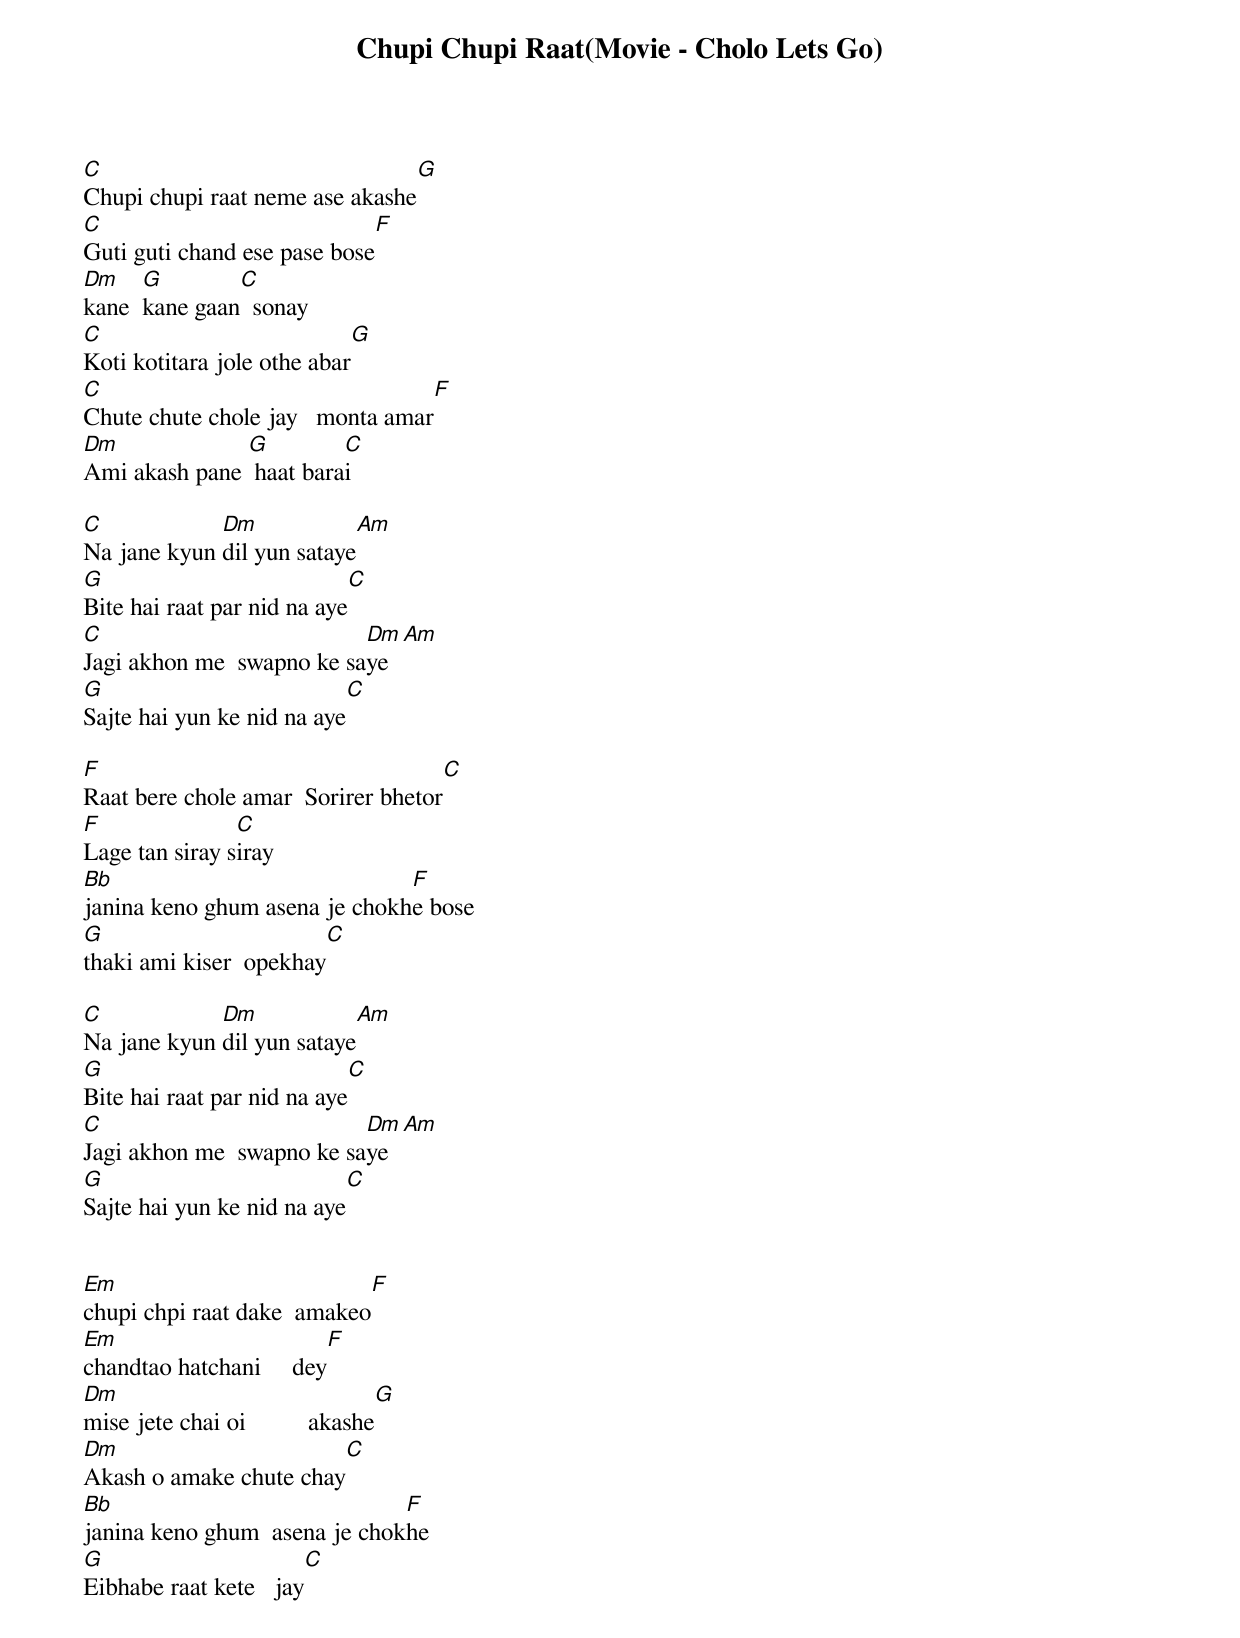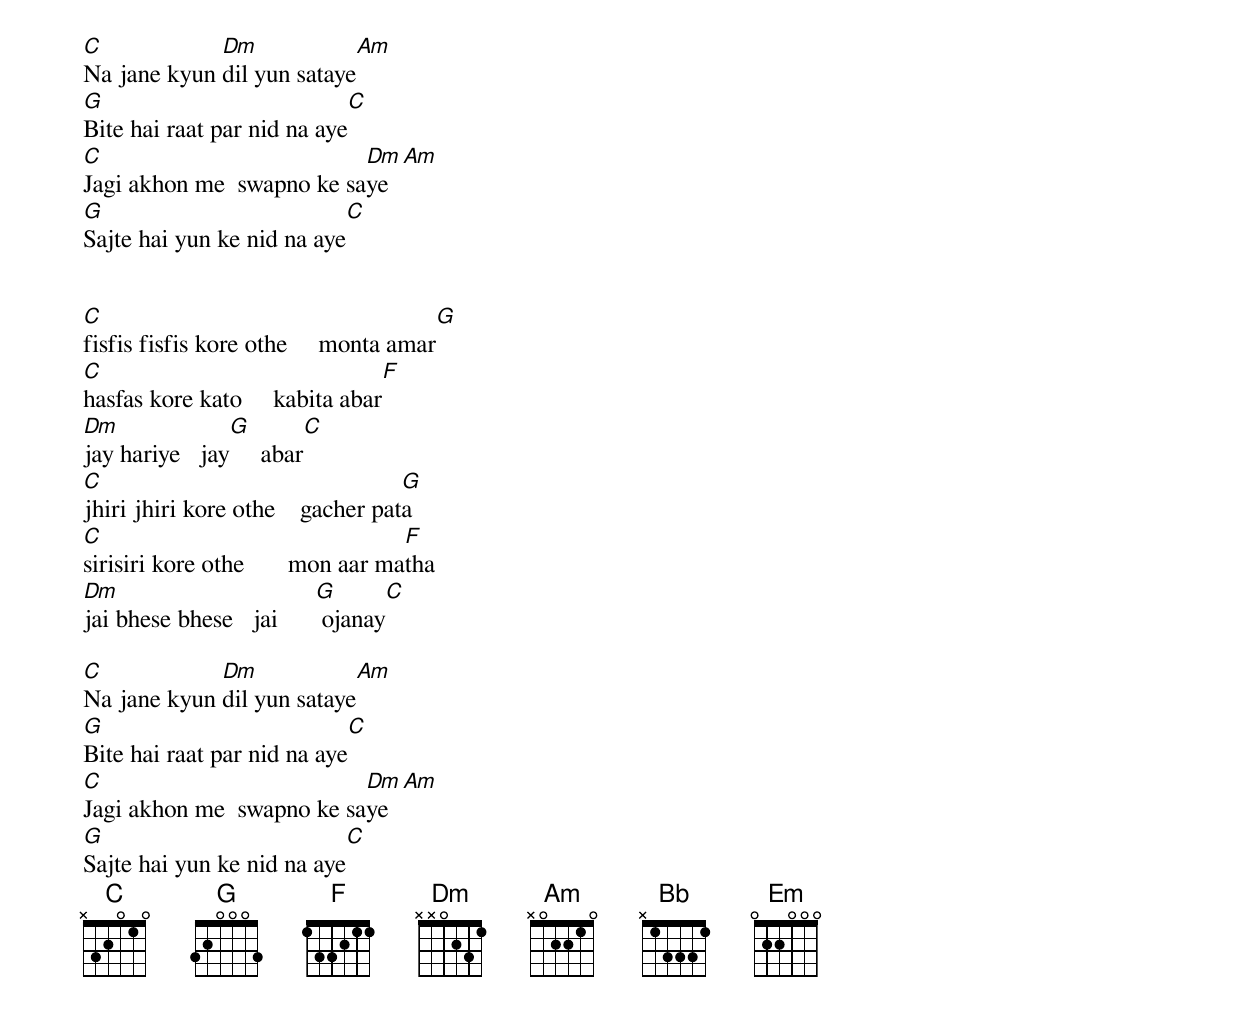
Chupi Chupi Raat(Movie - Cholo Lets Go)

C                                        G
Chupi chupi raat neme ase akashe
C                                  F
Guti guti chand ese pase bose
Dm    G        C
kane  kane gaan  sonay
C                            G
Koti kotitara jole othe abar
C                                        F
Chute chute chole jay   monta amar
Dm             G         C
Ami akash pane  haat barai

C            Dm                Am
Na jane kyun dil yun sataye
G                           C
Bite hai raat par nid na aye
C                          Dm               Am
Jagi akhon me  swapno ke saye
G                                       C
Sajte hai yun ke nid na aye

F                                       C
Raat bere chole amar  Sorirer bhetor
F               C
Lage tan siray siray
Bb                             F
janina keno ghum asena je chokhe bose
G                           C
thaki ami kiser  opekhay

C            Dm                Am
Na jane kyun dil yun sataye
G                           C
Bite hai raat par nid na aye
C                          Dm               Am
Jagi akhon me  swapno ke saye
G                                       C
Sajte hai yun ke nid na aye


Em                                 F
chupi chpi raat dake  amakeo
Em                                 F
chandtao hatchani     dey
Dm                                 G
mise jete chai oi          akashe
Dm                                  C
Akash o amake chute chay
Bb                             F
janina keno ghum  asena je chokhe
G                                C
Eibhabe raat kete   jay

C            Dm                Am
Na jane kyun dil yun sataye
G                           C
Bite hai raat par nid na aye
C                          Dm               Am
Jagi akhon me  swapno ke saye
G                                       C
Sajte hai yun ke nid na aye


C                                        G
fisfis fisfis kore othe     monta amar
C                                  F
hasfas kore kato     kabita abar
Dm              G        C
jay hariye   jay     abar
C                                  G
jhiri jhiri kore othe    gacher pata
C                                  F
sirisiri kore othe       mon aar matha
Dm                         G        C
jai bhese bhese   jai       ojanay

C            Dm                Am
Na jane kyun dil yun sataye
G                           C
Bite hai raat par nid na aye
C                          Dm               Am
Jagi akhon me  swapno ke saye
G                                       C
Sajte hai yun ke nid na aye
